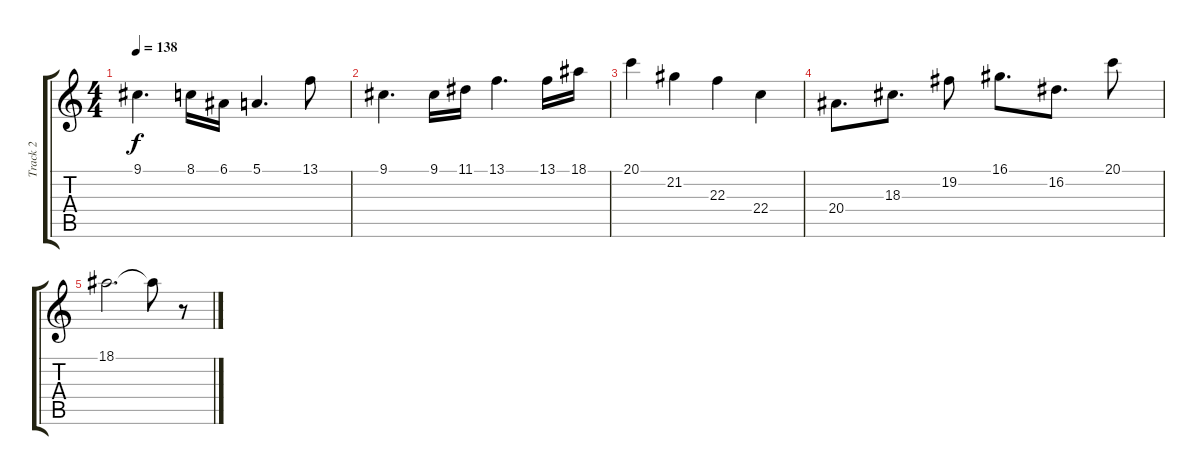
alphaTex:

\track ("Track 2" "Track 2") {instrument brasssection}
\staff {score tabs}
\tuning (E4 B3 G3 D3 A2 E2) {hide}
\ts (4 4)
\tempo 138
\clef g2
\ks c
9.1.4{d dy f} 8.1.16 6.1.16 5.1.4{d} 13.1.8 |
9.1.4{d} 9.1.16 11.1.16 13.1.4{d} 13.1.16 18.1.16 |
20.1.4 21.2.4 22.3.4 22.4.4 |
20.4.8{d} 18.3.8{d} 19.2.8 16.1.8{d} 16.2.8{d} 20.1.8 |
18.1.2{d} 18.1{t}.8 r.8
